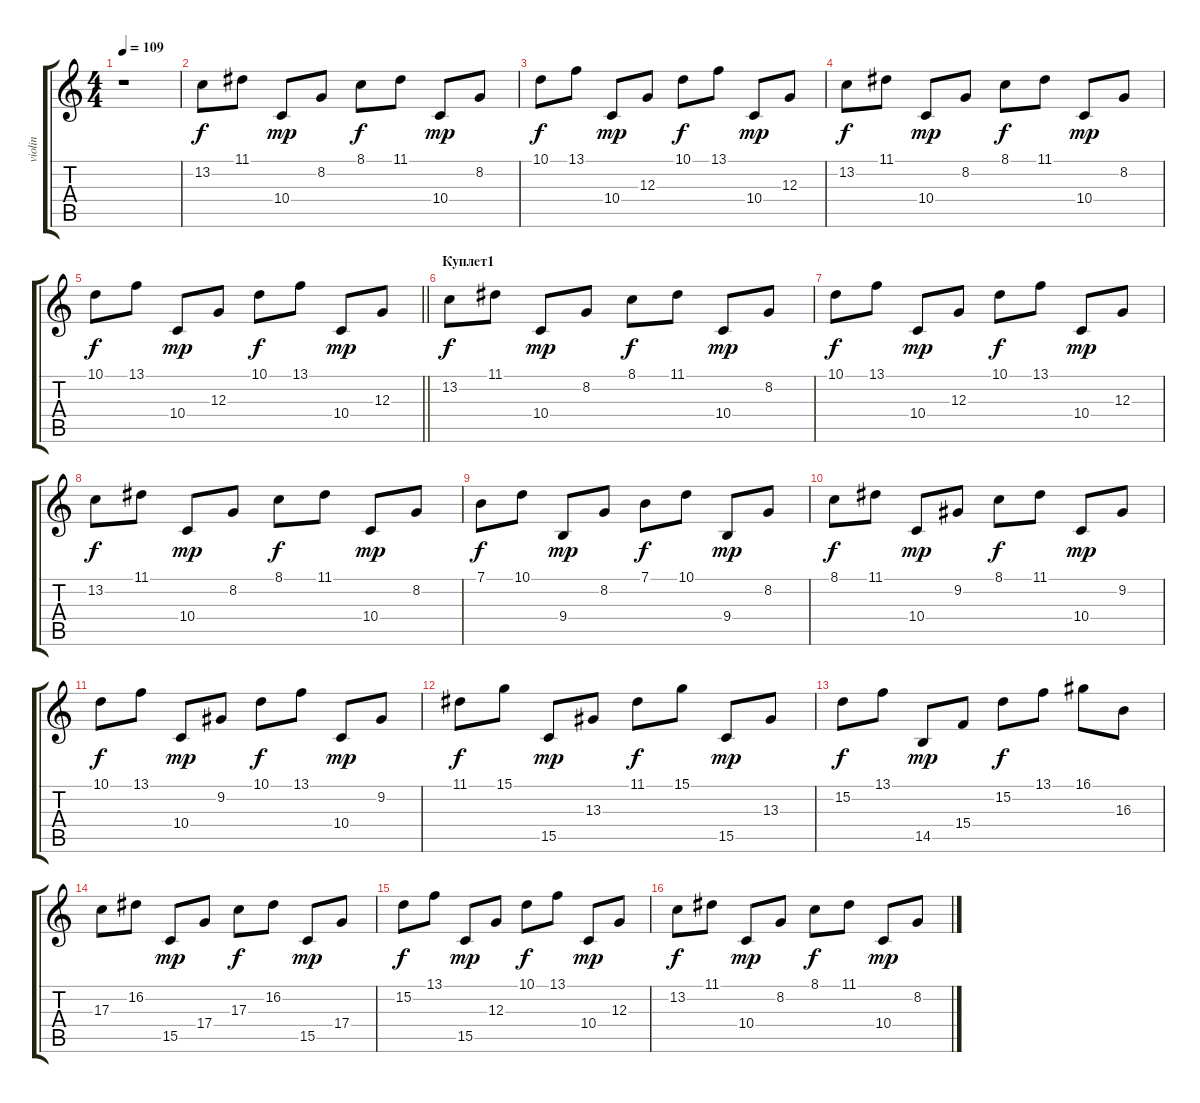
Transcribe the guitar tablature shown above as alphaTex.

\track ("violin" "violin") {instrument violin}
\staff {score tabs}
\tuning (E4 B3 G3 D3 A2 E2) {hide}
\ts (4 4)
\tempo 109
\clef g2
\ks c
r.1{dy f} |
13.2.8 11.1.8 10.4.8{dy mp} 8.2.8 8.1.8{dy f} 11.1.8 10.4.8{dy mp} 8.2.8 |
10.1.8{dy f} 13.1.8 10.4.8{dy mp} 12.3.8 10.1.8{dy f} 13.1.8 10.4.8{dy mp} 12.3.8 |
13.2.8{dy f} 11.1.8 10.4.8{dy mp} 8.2.8 8.1.8{dy f} 11.1.8 10.4.8{dy mp} 8.2.8 |
\barLineRight lightlight
10.1.8{dy f} 13.1.8 10.4.8{dy mp} 12.3.8 10.1.8{dy f} 13.1.8 10.4.8{dy mp} 12.3.8 |
\section ("" "Куплет1")
13.2.8{dy f} 11.1.8 10.4.8{dy mp} 8.2.8 8.1.8{dy f} 11.1.8 10.4.8{dy mp} 8.2.8 |
10.1.8{dy f} 13.1.8 10.4.8{dy mp} 12.3.8 10.1.8{dy f} 13.1.8 10.4.8{dy mp} 12.3.8 |
13.2.8{dy f} 11.1.8 10.4.8{dy mp} 8.2.8 8.1.8{dy f} 11.1.8 10.4.8{dy mp} 8.2.8 |
7.1.8{dy f} 10.1.8 9.4.8{dy mp} 8.2.8 7.1.8{dy f} 10.1.8 9.4.8{dy mp} 8.2.8 |
8.1.8{dy f} 11.1.8 10.4.8{dy mp} 9.2.8 8.1.8{dy f} 11.1.8 10.4.8{dy mp} 9.2.8 |
10.1.8{dy f} 13.1.8 10.4.8{dy mp} 9.2.8 10.1.8{dy f} 13.1.8 10.4.8{dy mp} 9.2.8 |
11.1.8{dy f} 15.1.8 15.5.8{dy mp} 13.3.8 11.1.8{dy f} 15.1.8 15.5.8{dy mp} 13.3.8 |
15.2.8{dy f} 13.1.8 14.5.8{dy mp} 15.4.8 15.2.8{dy f} 13.1.8 16.1.8 16.3.8 |
17.3.8 16.2.8 15.5.8{dy mp} 17.4.8 17.3.8{dy f} 16.2.8 15.5.8{dy mp} 17.4.8 |
15.2.8{dy f} 13.1.8 15.5.8{dy mp} 12.3.8 10.1.8{dy f} 13.1.8 10.4.8{dy mp} 12.3.8 |
13.2.8{dy f} 11.1.8 10.4.8{dy mp} 8.2.8 8.1.8{dy f} 11.1.8 10.4.8{dy mp} 8.2.8
